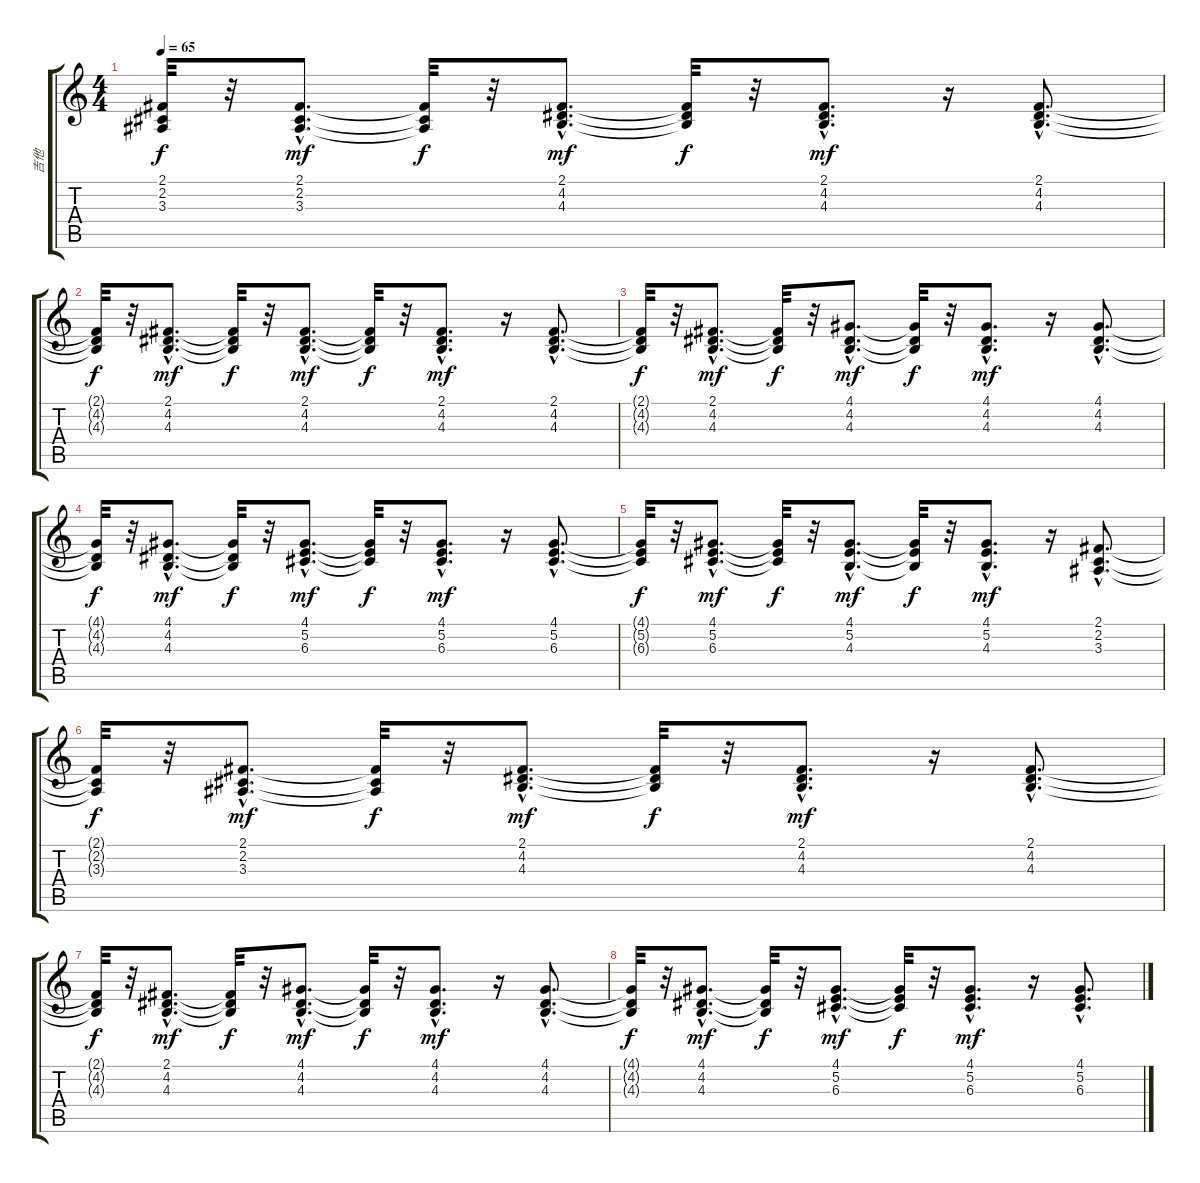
\track ("吉他" "吉他") {instrument acousticgrandpiano}
\staff {score tabs}
\tuning (E4 B3 G3 D3 A2 E2) {hide}
\ts (4 4)
\tempo 65
\clef g2
\ks c
(2.1{t} 2.2{t} 3.3{t}).32{dy f} r.32 (2.1{hac} 2.2{hac} 3.3{hac}).8{d dy mf} (2.1{t} 2.2{t} 3.3{t}).32{dy f} r.32 (2.1{hac} 4.2{hac} 4.3{hac}).8{d dy mf} (2.1{t} 4.2{t} 4.3{t}).32{dy f} r.32 (2.1{hac} 4.2{hac} 4.3{hac}).8{d dy mf} r.16 (2.1{hac} 4.2{hac} 4.3{hac}).8{d} |
(2.1{t} 4.2{t} 4.3{t}).32{dy f} r.32 (2.1{hac} 4.2{hac} 4.3{hac}).8{d dy mf} (2.1{t} 4.2{t} 4.3{t}).32{dy f} r.32 (2.1{hac} 4.2{hac} 4.3{hac}).8{d dy mf} (2.1{t} 4.2{t} 4.3{t}).32{dy f} r.32 (2.1{hac} 4.2{hac} 4.3{hac}).8{d dy mf} r.16 (2.1{hac} 4.2{hac} 4.3{hac}).8{d} |
(2.1{t} 4.2{t} 4.3{t}).32{dy f} r.32 (2.1{hac} 4.2{hac} 4.3{hac}).8{d dy mf} (2.1{t} 4.2{t} 4.3{t}).32{dy f} r.32 (4.1{hac} 4.2{hac} 4.3{hac}).8{d dy mf} (4.1{t} 4.2{t} 4.3{t}).32{dy f} r.32 (4.1{hac} 4.2{hac} 4.3{hac}).8{d dy mf} r.16 (4.1{hac} 4.2{hac} 4.3{hac}).8{d} |
(4.1{t} 4.2{t} 4.3{t}).32{dy f} r.32 (4.1{hac} 4.2{hac} 4.3{hac}).8{d dy mf} (4.1{t} 4.2{t} 4.3{t}).32{dy f} r.32 (4.1{hac} 5.2{hac} 6.3{hac}).8{d dy mf} (4.1{t} 5.2{t} 6.3{t}).32{dy f} r.32 (4.1{hac} 5.2{hac} 6.3{hac}).8{d dy mf} r.16 (4.1{hac} 5.2{hac} 6.3{hac}).8{d} |
(4.1{t} 5.2{t} 6.3{t}).32{dy f} r.32 (4.1{hac} 5.2{hac} 6.3{hac}).8{d dy mf} (4.1{t} 5.2{t} 6.3{t}).32{dy f} r.32 (4.1{hac} 5.2{hac} 4.3{hac}).8{d dy mf} (4.1{t} 5.2{t} 4.3{t}).32{dy f} r.32 (4.1{hac} 5.2{hac} 4.3{hac}).8{d dy mf} r.16 (2.1{hac} 2.2{hac} 3.3{hac}).8{d} |
(2.1{t} 2.2{t} 3.3{t}).32{dy f} r.32 (2.1{hac} 2.2{hac} 3.3{hac}).8{d dy mf} (2.1{t} 2.2{t} 3.3{t}).32{dy f} r.32 (2.1{hac} 4.2{hac} 4.3{hac}).8{d dy mf} (2.1{t} 4.2{t} 4.3{t}).32{dy f} r.32 (2.1{hac} 4.2{hac} 4.3{hac}).8{d dy mf} r.16 (2.1{hac} 4.2{hac} 4.3{hac}).8{d} |
(2.1{t} 4.2{t} 4.3{t}).32{dy f} r.32 (2.1{hac} 4.2{hac} 4.3{hac}).8{d dy mf} (2.1{t} 4.2{t} 4.3{t}).32{dy f} r.32 (4.1{hac} 4.2{hac} 4.3{hac}).8{d dy mf} (4.1{t} 4.2{t} 4.3{t}).32{dy f} r.32 (4.1{hac} 4.2{hac} 4.3{hac}).8{d dy mf} r.16 (4.1{hac} 4.2{hac} 4.3{hac}).8{d} |
(4.1{t} 4.2{t} 4.3{t}).32{dy f} r.32 (4.1{hac} 4.2{hac} 4.3{hac}).8{d dy mf} (4.1{t} 4.2{t} 4.3{t}).32{dy f} r.32 (4.1{hac} 5.2{hac} 6.3{hac}).8{d dy mf} (4.1{t} 5.2{t} 6.3{t}).32{dy f} r.32 (4.1{hac} 5.2{hac} 6.3{hac}).8{d dy mf} r.16 (4.1{hac} 5.2{hac} 6.3{hac}).8{d}
